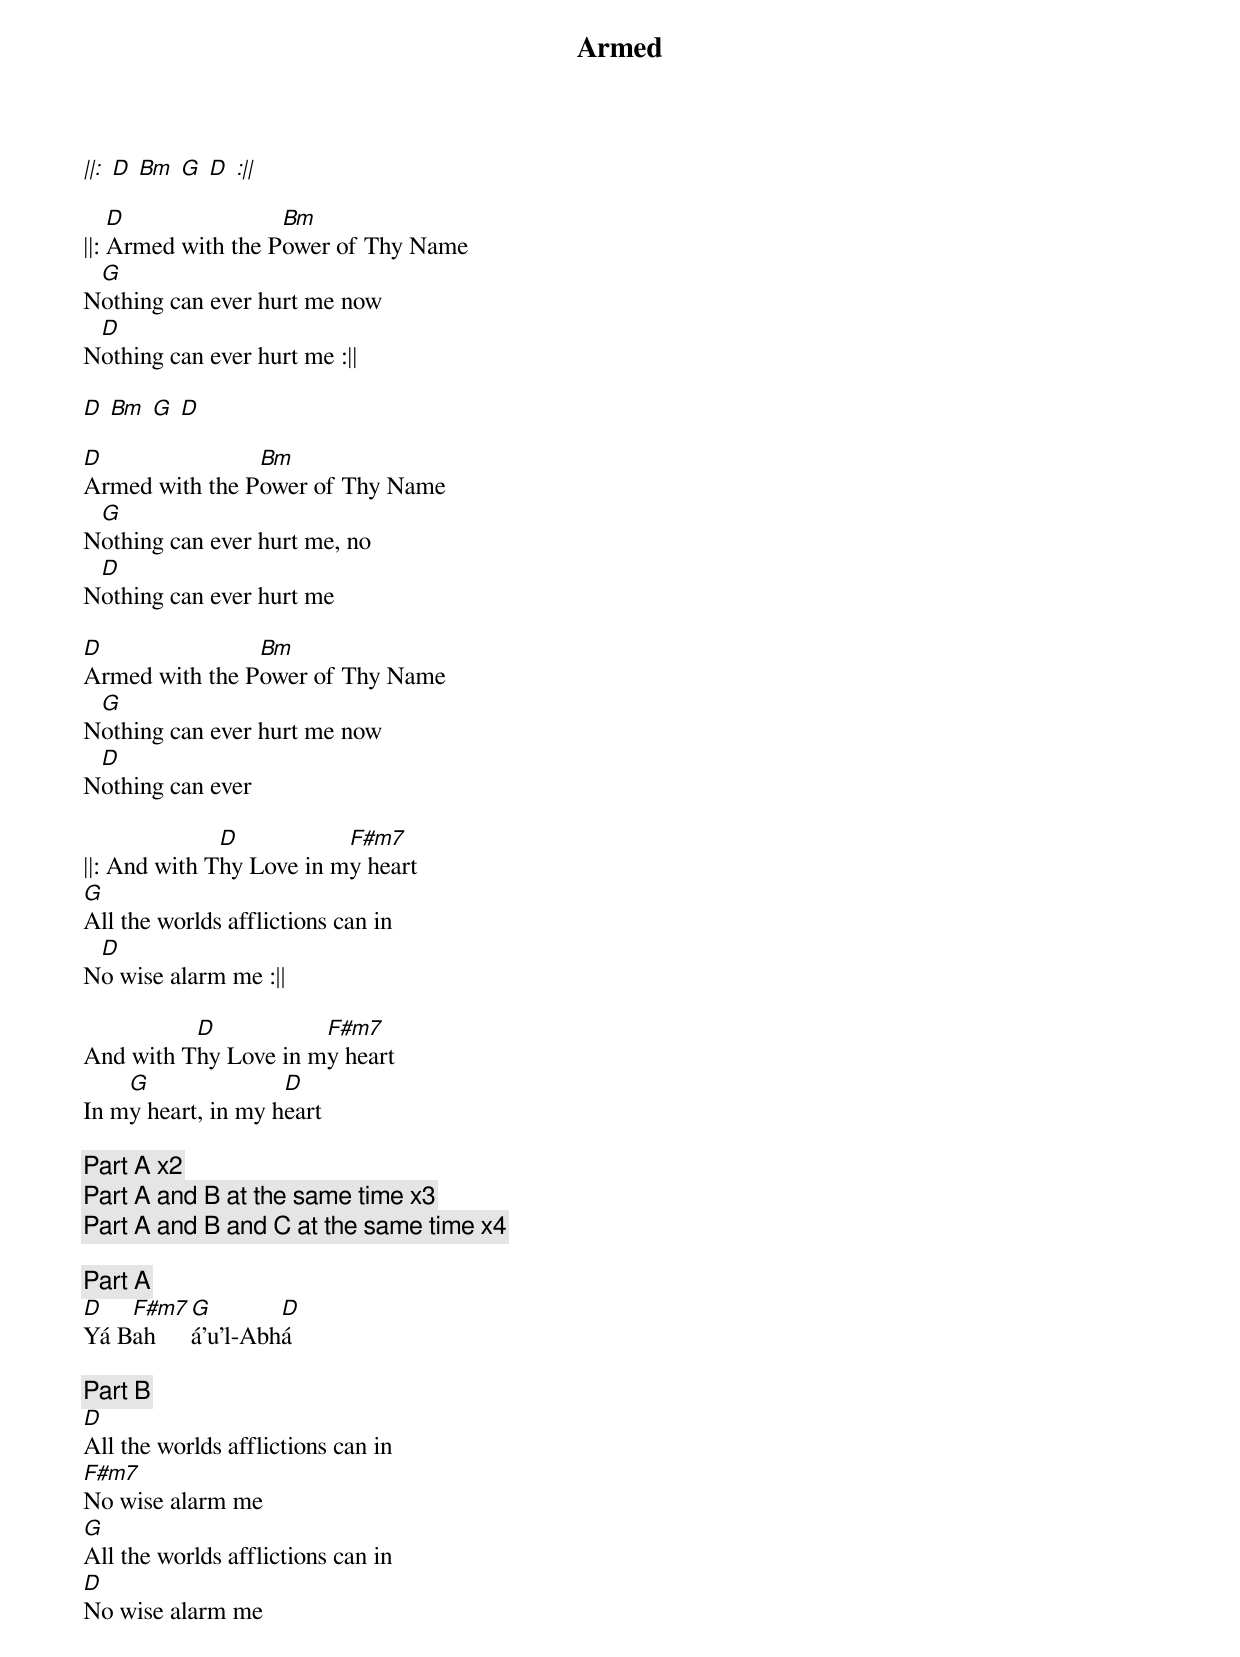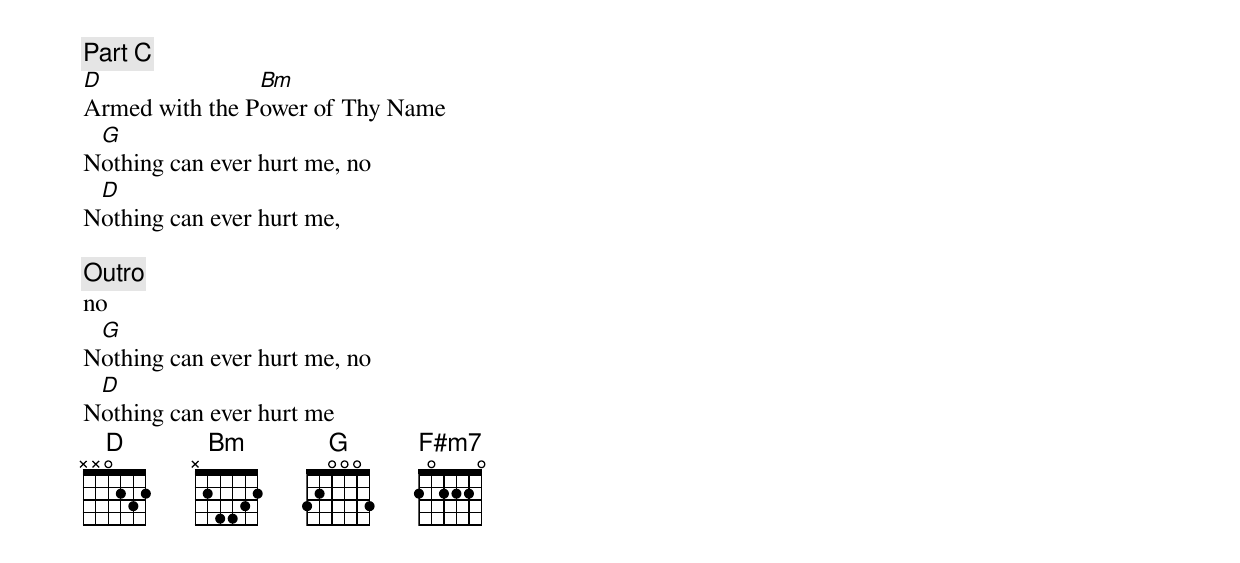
{title: Armed}
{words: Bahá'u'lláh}
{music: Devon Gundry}
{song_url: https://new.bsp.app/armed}

[||:] [D] [Bm] [G] [D] [:||]

||: [D]Armed with the P[Bm]ower of Thy Name
N[G]othing can ever hurt me now
N[D]othing can ever hurt me :||

[D] [Bm] [G] [D]

[D]Armed with the P[Bm]ower of Thy Name
N[G]othing can ever hurt me, no
N[D]othing can ever hurt me

[D]Armed with the P[Bm]ower of Thy Name
N[G]othing can ever hurt me now
N[D]othing can ever

||: And with T[D]hy Love in m[F#m7]y heart
[G]All the worlds afflictions can in
N[D]o wise alarm me :||

And with T[D]hy Love in m[F#m7]y heart
In m[G]y heart, in my h[D]eart

{c: Part A x2}
{c: Part A and B at the same time x3}
{c: Part A and B and C at the same time x4}

{c: Part A}
[D]Yá B[F#m7]ah[G]á'u'l-Abh[D]á

{c: Part B}
[D]All the worlds afflictions can in
[F#m7]No wise alarm me
[G]All the worlds afflictions can in
[D]No wise alarm me

{c: Part C}
[D]Armed with the P[Bm]ower of Thy Name
N[G]othing can ever hurt me, no
N[D]othing can ever hurt me,

{c: Outro}
no
N[G]othing can ever hurt me, no
N[D]othing can ever hurt me
